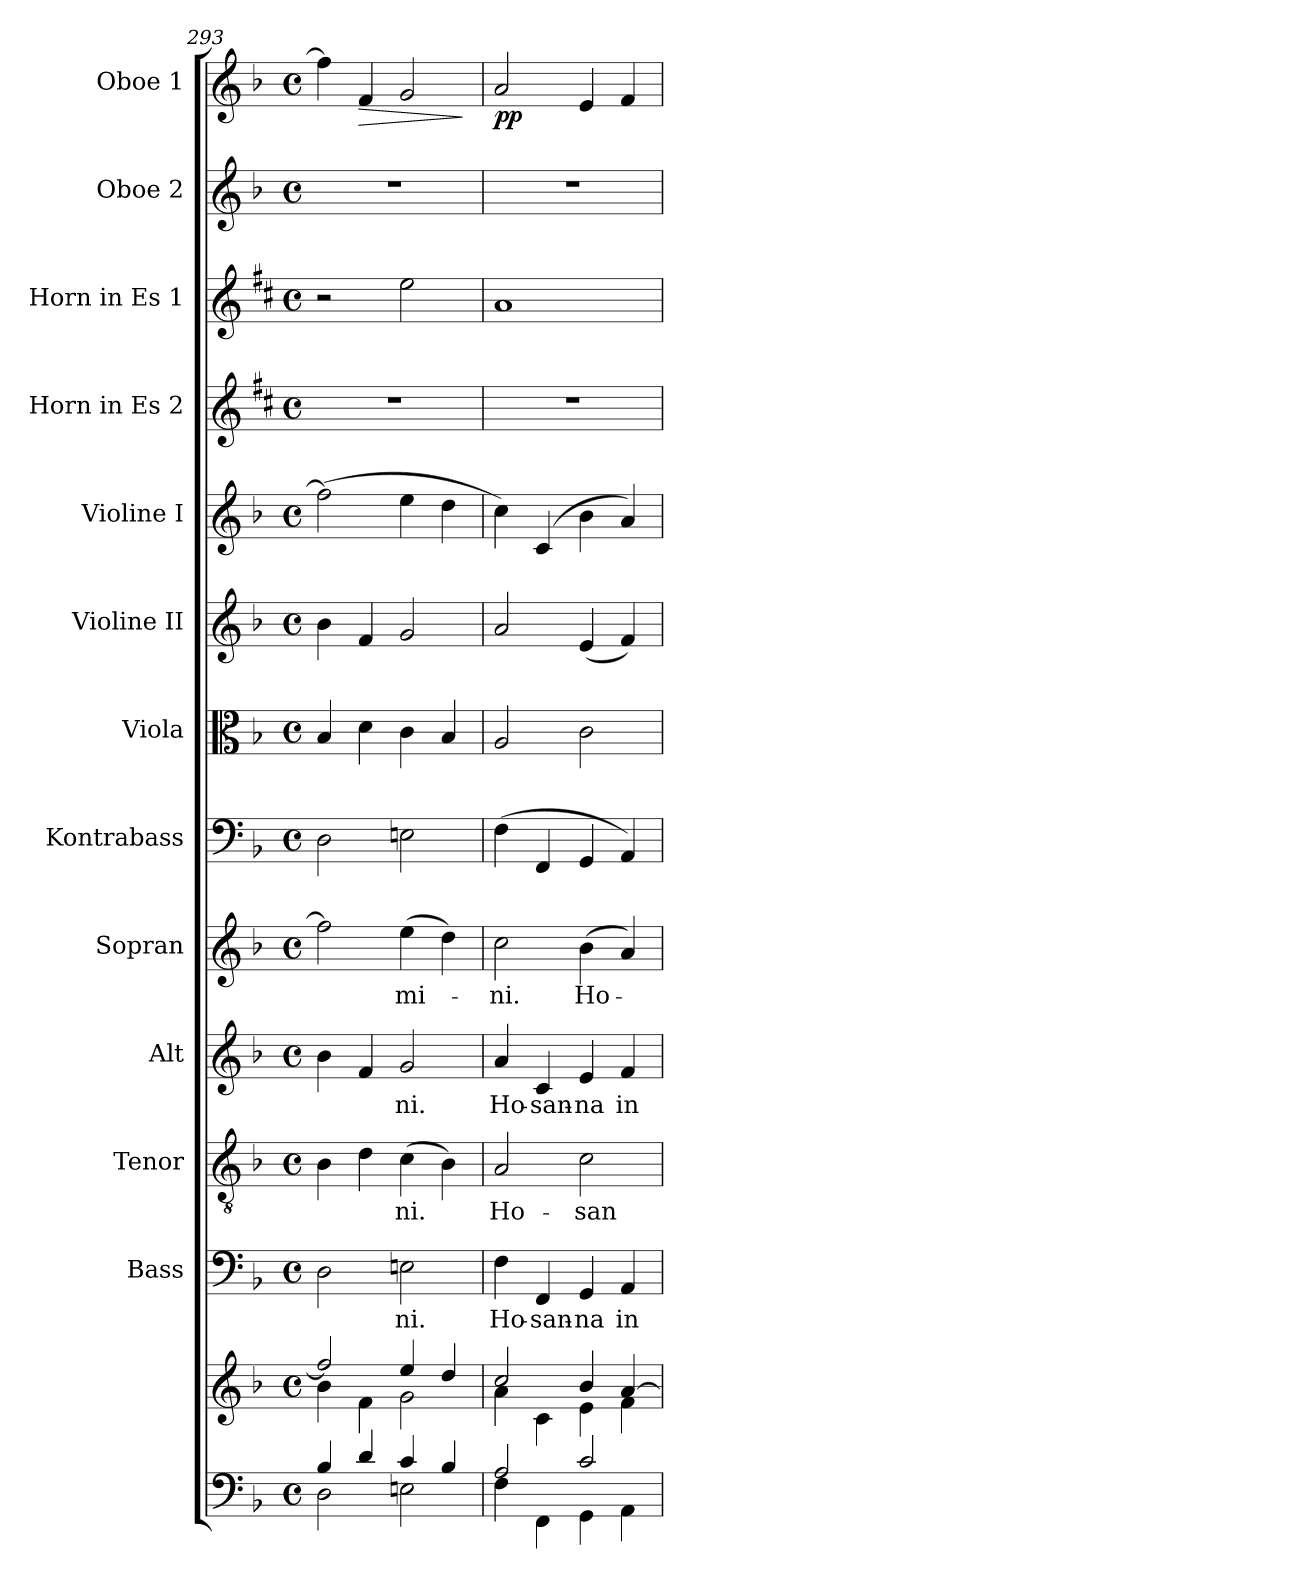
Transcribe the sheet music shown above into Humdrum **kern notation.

**kern	**kern	**kern	**text	**kern	**text	**kern	**text	**kern	**text	**kern	**kern	**kern	**kern	**kern	**kern	**kern	**kern	**dynam
*part13	*part13	*part12	*part12	*part11	*part11	*part10	*part10	*part9	*part9	*part8	*part7	*part6	*part5	*part4	*part3	*part2	*part1	*part1
*staff14	*staff13	*staff12	*staff12	*staff11	*staff11	*staff10	*staff10	*staff9	*staff9	*staff8	*staff7	*staff6	*staff5	*staff4	*staff3	*staff2	*staff1	*staff1
*	*	*I"Bass	*	*I"Tenor	*	*I"Alt	*	*I"Sopran	*	*I"Kontrabass	*I"Viola	*I"Violine II	*I"Violine I	*I"Horn in Es 2	*I"Horn in Es 1	*I"Oboe 2	*I"Oboe 1	*
*	*	*I'B.	*	*I'T.	*	*I'A.	*	*I'S.	*	*I'Kb.	*I'Vla.	*I'Vl. II	*I'Vl. I	*I'Hr. 2	*I'Hr. 1	*I'Ob. 2	*I'Ob. 1	*
*clefF4	*clefG2	*clefF4	*	*clefGv2	*	*clefG2	*	*clefG2	*	*clefF4	*clefC3	*clefG2	*clefG2	*clefG2	*clefG2	*clefG2	*clefG2	*
*	*	*	*	*	*	*	*	*	*	*ITrd7c12	*	*	*	*ITrd5c9	*ITrd5c9	*	*	*
*k[b-]	*k[b-]	*k[b-]	*	*k[b-]	*	*k[b-]	*	*k[b-]	*	*k[b-]	*k[b-]	*k[b-]	*k[b-]	*k[b-]	*k[b-]	*k[b-]	*k[b-]	*
*F:	*F:	*F:	*	*F:	*	*F:	*	*F:	*	*F:	*F:	*F:	*F:	*F:	*F:	*F:	*F:	*
*M4/4	*M4/4	*M4/4	*	*M4/4	*	*M4/4	*	*M4/4	*	*M4/4	*M4/4	*M4/4	*M4/4	*M4/4	*M4/4	*M4/4	*M4/4	*
*met(c)	*met(c)	*met(c)	*	*met(c)	*	*met(c)	*	*met(c)	*	*met(c)	*met(c)	*met(c)	*met(c)	*met(c)	*met(c)	*met(c)	*met(c)	*
=293	=293	=293	=293	=293	=293	=293	=293	=293	=293	=293	=293	=293	=293	=293	=293	=293	=293	=293
*^	*^	*	*	*	*	*	*	*	*	*	*	*	*	*	*	*	*	*
4B-/	2D\	2ff/]	4b-\	2D\	.	4B-\	.	4b-\	.	2ff\]	.	2DD\	4B-/	4b-\	(>2ff\]	1r	2r	1r	4ff\]	.
!	!	!	!	!	!	!	!	!	!	!	!	!	!	!	!	!	!	!	!	!LO:HP:b
4d/	.	.	4f\	.	.	4d\	.	4f/	.	.	.	.	4d\	4f/	.	.	.	.	4f/	>
!	!	!	!	!	!LO:LY:b	!	!LO:LY:b	!	!LO:LY:b	!	!LO:LY:b	!	!	!	!	!	!	!	!	!
4c/	2En\	4ee/	2g\	2En\	-ni.	(>4c\	-ni.	2g/	-ni.	(>4ee\	-mi-	2EEn\	4c\	2g/	4ee\	.	2g\	.	2g/	.
4B-/	.	4dd/	.	.	.	4B-\)	.	.	.	4dd\)	.	.	4B-/	.	4dd\	.	.	.	.	.
*v	*v	*	*	*	*	*	*	*	*	*	*	*	*	*	*	*	*	*	*	*
*	*v	*v	*	*	*	*	*	*	*	*	*	*	*	*	*	*	*	*	*
.	.	.	.	.	.	.	.	.	.	.	.	.	.	.	.	.	.	]
=294	=294	=294	=294	=294	=294	=294	=294	=294	=294	=294	=294	=294	=294	=294	=294	=294	=294	=294
*^	*^	*	*	*	*	*	*	*	*	*	*	*	*	*	*	*	*	*
!	!	!	!	!	!LO:LY:b	!	!LO:LY:b	!	!LO:LY:b	!	!LO:LY:b	!	!	!	!	!	!	!	!	!LO:DY:b
2A/	4F\	2cc/	4a\	4F\	Ho-	2A/	Ho-	4a/	Ho-	2cc\	-ni.	(>4FF\	2A/	2a/	4cc\)	1r	1c	1r	2a/	pp
!	!	!	!	!	!LO:LY:b	!	!	!	!LO:LY:b	!	!	!	!	!	!	!	!	!	!	!
.	4FF\	.	4c\	4FF/	-san-	.	.	4c/	-san-	.	.	4FFF/	.	.	(4c/	.	.	.	.	.
!	!	!	!	!	!LO:LY:b	!	!LO:LY:b	!	!LO:LY:b	!	!LO:LY:b	!	!	!	!	!	!	!	!	!
2c/	4GG\	4b-/	4e\	4GG/	-na	2c\	-san-	4e/	-na	(>4b-\	Ho-	4GGG/	2c\	(<4e/	4b-\	.	.	.	4e/	.
!	!	!	!	!	!LO:LY:b	!	!	!	!LO:LY:b	!	!	!	!	!	!	!	!	!	!	!
.	4AA\	[>4a/	4f\	4AA/	in	.	.	4f/	in	4a/)	.	4AAA/)	.	4f/)	4a/)	.	.	.	4f/	.
*v	*v	*	*	*	*	*	*	*	*	*	*	*	*	*	*	*	*	*	*	*
*	*v	*v	*	*	*	*	*	*	*	*	*	*	*	*	*	*	*	*	*
=	=	=	=	=	=	=	=	=	=	=	=	=	=	=	=	=	=	=
*-	*-	*-	*-	*-	*-	*-	*-	*-	*-	*-	*-	*-	*-	*-	*-	*-	*-	*-
